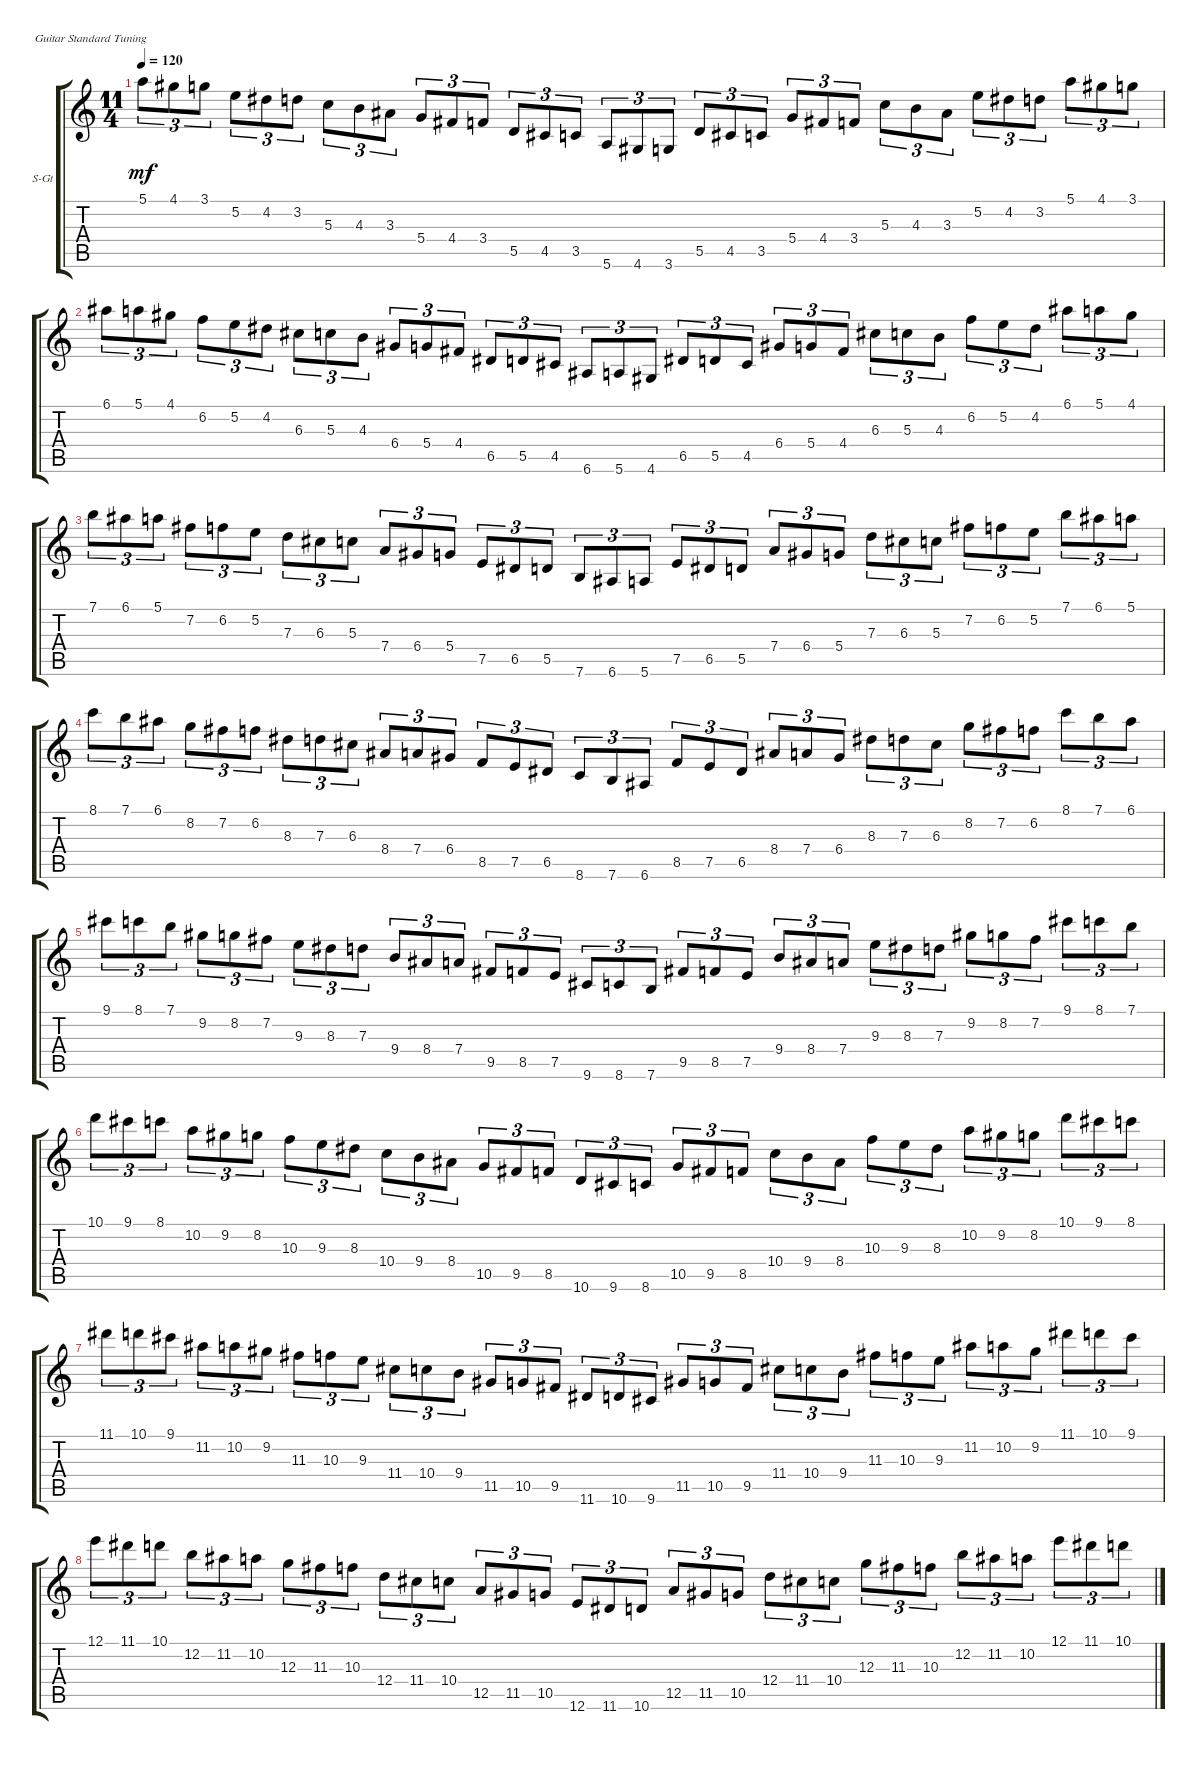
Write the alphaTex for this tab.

\defaultSystemsLayout 4
\bracketExtendMode groupsimilarinstruments
\firstSystemTrackNameOrientation horizontal
\otherSystemsTrackNameOrientation horizontal
\track ("Steel Guitar" "S-Gt") {instrument acousticguitarsteel}
\staff {score tabs}
\tuning (E4 B3 G3 D3 A2 E2)
\ts (11 4)
\tempo 120
\clef g2
\ks c
5.1.8{tu (3 2) dy mf} 4.1.8{tu (3 2)} 3.1.8{tu (3 2)} 5.2.8{tu (3 2)} 4.2.8{tu (3 2)} 3.2.8{tu (3 2)} 5.3.8{tu (3 2)} 4.3.8{tu (3 2)} 3.3.8{tu (3 2)} 5.4.8{tu (3 2)} 4.4.8{tu (3 2)} 3.4.8{tu (3 2)} 5.5.8{tu (3 2)} 4.5.8{tu (3 2)} 3.5.8{tu (3 2)} 5.6.8{tu (3 2)} 4.6.8{tu (3 2)} 3.6.8{tu (3 2)} 5.5.8{tu (3 2)} 4.5.8{tu (3 2)} 3.5.8{tu (3 2)} 5.4.8{tu (3 2)} 4.4.8{tu (3 2)} 3.4.8{tu (3 2)} 5.3.8{tu (3 2)} 4.3.8{tu (3 2)} 3.3.8{tu (3 2)} 5.2.8{tu (3 2)} 4.2.8{tu (3 2)} 3.2.8{tu (3 2)} 5.1.8{tu (3 2)} 4.1.8{tu (3 2)} 3.1.8{tu (3 2)} |
6.1.8{tu (3 2)} 5.1.8{tu (3 2)} 4.1.8{tu (3 2)} 6.2.8{tu (3 2)} 5.2.8{tu (3 2)} 4.2.8{tu (3 2)} 6.3.8{tu (3 2)} 5.3.8{tu (3 2)} 4.3.8{tu (3 2)} 6.4.8{tu (3 2)} 5.4.8{tu (3 2)} 4.4.8{tu (3 2)} 6.5.8{tu (3 2)} 5.5.8{tu (3 2)} 4.5.8{tu (3 2)} 6.6.8{tu (3 2)} 5.6.8{tu (3 2)} 4.6.8{tu (3 2)} 6.5.8{tu (3 2)} 5.5.8{tu (3 2)} 4.5.8{tu (3 2)} 6.4.8{tu (3 2)} 5.4.8{tu (3 2)} 4.4.8{tu (3 2)} 6.3.8{tu (3 2)} 5.3.8{tu (3 2)} 4.3.8{tu (3 2)} 6.2.8{tu (3 2)} 5.2.8{tu (3 2)} 4.2.8{tu (3 2)} 6.1.8{tu (3 2)} 5.1.8{tu (3 2)} 4.1.8{tu (3 2)} |
7.1.8{tu (3 2)} 6.1.8{tu (3 2)} 5.1.8{tu (3 2)} 7.2.8{tu (3 2)} 6.2.8{tu (3 2)} 5.2.8{tu (3 2)} 7.3.8{tu (3 2)} 6.3.8{tu (3 2)} 5.3.8{tu (3 2)} 7.4.8{tu (3 2)} 6.4.8{tu (3 2)} 5.4.8{tu (3 2)} 7.5.8{tu (3 2)} 6.5.8{tu (3 2)} 5.5.8{tu (3 2)} 7.6.8{tu (3 2)} 6.6.8{tu (3 2)} 5.6.8{tu (3 2)} 7.5.8{tu (3 2)} 6.5.8{tu (3 2)} 5.5.8{tu (3 2)} 7.4.8{tu (3 2)} 6.4.8{tu (3 2)} 5.4.8{tu (3 2)} 7.3.8{tu (3 2)} 6.3.8{tu (3 2)} 5.3.8{tu (3 2)} 7.2.8{tu (3 2)} 6.2.8{tu (3 2)} 5.2.8{tu (3 2)} 7.1.8{tu (3 2)} 6.1.8{tu (3 2)} 5.1.8{tu (3 2)} |
8.1.8{tu (3 2)} 7.1.8{tu (3 2)} 6.1.8{tu (3 2)} 8.2.8{tu (3 2)} 7.2.8{tu (3 2)} 6.2.8{tu (3 2)} 8.3.8{tu (3 2)} 7.3.8{tu (3 2)} 6.3.8{tu (3 2)} 8.4.8{tu (3 2)} 7.4.8{tu (3 2)} 6.4.8{tu (3 2)} 8.5.8{tu (3 2)} 7.5.8{tu (3 2)} 6.5.8{tu (3 2)} 8.6.8{tu (3 2)} 7.6.8{tu (3 2)} 6.6.8{tu (3 2)} 8.5.8{tu (3 2)} 7.5.8{tu (3 2)} 6.5.8{tu (3 2)} 8.4.8{tu (3 2)} 7.4.8{tu (3 2)} 6.4.8{tu (3 2)} 8.3.8{tu (3 2)} 7.3.8{tu (3 2)} 6.3.8{tu (3 2)} 8.2.8{tu (3 2)} 7.2.8{tu (3 2)} 6.2.8{tu (3 2)} 8.1.8{tu (3 2)} 7.1.8{tu (3 2)} 6.1.8{tu (3 2)} |
9.1.8{tu (3 2)} 8.1.8{tu (3 2)} 7.1.8{tu (3 2)} 9.2.8{tu (3 2)} 8.2.8{tu (3 2)} 7.2.8{tu (3 2)} 9.3.8{tu (3 2)} 8.3.8{tu (3 2)} 7.3.8{tu (3 2)} 9.4.8{tu (3 2)} 8.4.8{tu (3 2)} 7.4.8{tu (3 2)} 9.5.8{tu (3 2)} 8.5.8{tu (3 2)} 7.5.8{tu (3 2)} 9.6.8{tu (3 2)} 8.6.8{tu (3 2)} 7.6.8{tu (3 2)} 9.5.8{tu (3 2)} 8.5.8{tu (3 2)} 7.5.8{tu (3 2)} 9.4.8{tu (3 2)} 8.4.8{tu (3 2)} 7.4.8{tu (3 2)} 9.3.8{tu (3 2)} 8.3.8{tu (3 2)} 7.3.8{tu (3 2)} 9.2.8{tu (3 2)} 8.2.8{tu (3 2)} 7.2.8{tu (3 2)} 9.1.8{tu (3 2)} 8.1.8{tu (3 2)} 7.1.8{tu (3 2)} |
10.1.8{tu (3 2)} 9.1.8{tu (3 2)} 8.1.8{tu (3 2)} 10.2.8{tu (3 2)} 9.2.8{tu (3 2)} 8.2.8{tu (3 2)} 10.3.8{tu (3 2)} 9.3.8{tu (3 2)} 8.3.8{tu (3 2)} 10.4.8{tu (3 2)} 9.4.8{tu (3 2)} 8.4.8{tu (3 2)} 10.5.8{tu (3 2)} 9.5.8{tu (3 2)} 8.5.8{tu (3 2)} 10.6.8{tu (3 2)} 9.6.8{tu (3 2)} 8.6.8{tu (3 2)} 10.5.8{tu (3 2)} 9.5.8{tu (3 2)} 8.5.8{tu (3 2)} 10.4.8{tu (3 2)} 9.4.8{tu (3 2)} 8.4.8{tu (3 2)} 10.3.8{tu (3 2)} 9.3.8{tu (3 2)} 8.3.8{tu (3 2)} 10.2.8{tu (3 2)} 9.2.8{tu (3 2)} 8.2.8{tu (3 2)} 10.1.8{tu (3 2)} 9.1.8{tu (3 2)} 8.1.8{tu (3 2)} |
11.1.8{tu (3 2)} 10.1.8{tu (3 2)} 9.1.8{tu (3 2)} 11.2.8{tu (3 2)} 10.2.8{tu (3 2)} 9.2.8{tu (3 2)} 11.3.8{tu (3 2)} 10.3.8{tu (3 2)} 9.3.8{tu (3 2)} 11.4.8{tu (3 2)} 10.4.8{tu (3 2)} 9.4.8{tu (3 2)} 11.5.8{tu (3 2)} 10.5.8{tu (3 2)} 9.5.8{tu (3 2)} 11.6.8{tu (3 2)} 10.6.8{tu (3 2)} 9.6.8{tu (3 2)} 11.5.8{tu (3 2)} 10.5.8{tu (3 2)} 9.5.8{tu (3 2)} 11.4.8{tu (3 2)} 10.4.8{tu (3 2)} 9.4.8{tu (3 2)} 11.3.8{tu (3 2)} 10.3.8{tu (3 2)} 9.3.8{tu (3 2)} 11.2.8{tu (3 2)} 10.2.8{tu (3 2)} 9.2.8{tu (3 2)} 11.1.8{tu (3 2)} 10.1.8{tu (3 2)} 9.1.8{tu (3 2)} |
12.1.8{tu (3 2)} 11.1.8{tu (3 2)} 10.1.8{tu (3 2)} 12.2.8{tu (3 2)} 11.2.8{tu (3 2)} 10.2.8{tu (3 2)} 12.3.8{tu (3 2)} 11.3.8{tu (3 2)} 10.3.8{tu (3 2)} 12.4.8{tu (3 2)} 11.4.8{tu (3 2)} 10.4.8{tu (3 2)} 12.5.8{tu (3 2)} 11.5.8{tu (3 2)} 10.5.8{tu (3 2)} 12.6.8{tu (3 2)} 11.6.8{tu (3 2)} 10.6.8{tu (3 2)} 12.5.8{tu (3 2)} 11.5.8{tu (3 2)} 10.5.8{tu (3 2)} 12.4.8{tu (3 2)} 11.4.8{tu (3 2)} 10.4.8{tu (3 2)} 12.3.8{tu (3 2)} 11.3.8{tu (3 2)} 10.3.8{tu (3 2)} 12.2.8{tu (3 2)} 11.2.8{tu (3 2)} 10.2.8{tu (3 2)} 12.1.8{tu (3 2)} 11.1.8{tu (3 2)} 10.1.8{tu (3 2)}
